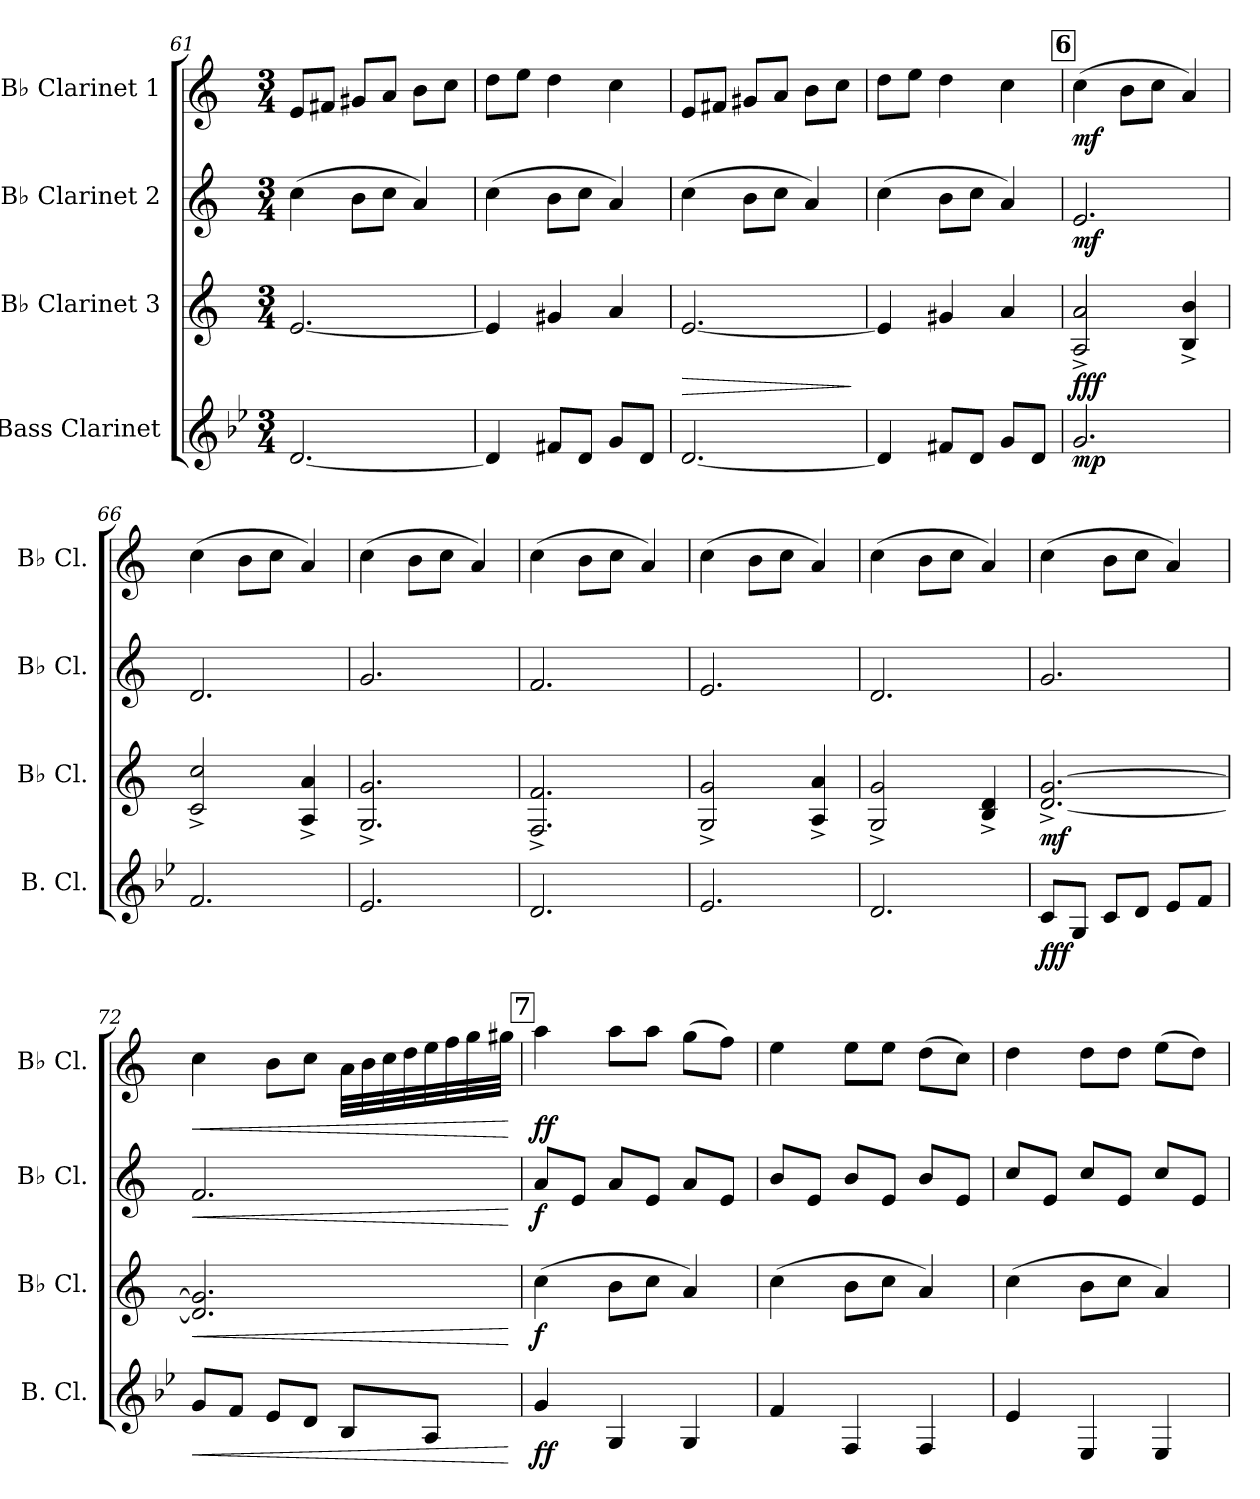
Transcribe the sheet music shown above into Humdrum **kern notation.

**kern	**dynam	**kern	**dynam	**kern	**dynam	**kern	**dynam
*part4	*part4	*part3	*part3	*part2	*part2	*part1	*part1
*staff4	*staff4	*staff3	*staff3	*staff2	*staff2	*staff1	*staff1
*I"Bass Clarinet	*	*I"B♭ Clarinet 3	*	*I"B♭ Clarinet 2	*	*I"B♭ Clarinet 1	*
*I'B. Cl.	*	*I'B♭ Cl.	*	*I'B♭ Cl.	*	*I'B♭ Cl.	*
*clefG2	*	*clefG2	*	*clefG2	*	*clefG2	*
*ITrd8c14	*	*ITrd1c2	*	*ITrd1c2	*	*ITrd1c2	*
*k[b-e-]	*	*k[b-e-]	*	*k[b-e-]	*	*k[b-e-]	*
*M3/4	*	*M3/4	*	*M3/4	*	*M3/4	*
=61	=61	=61	=61	=61	=61	=61	=61
[2.D/	.	[2.d/	.	(4b-\	.	8d/L	.
.	.	.	.	.	.	8en/J	.
.	.	.	.	8a\L	.	8f#X/L	.
.	.	.	.	8b-\J	.	8g/J	.
.	.	.	.	4g/)	.	8a\L	.
.	.	.	.	.	.	8b-\J	.
=62	=62	=62	=62	=62	=62	=62	=62
4D/]	.	4d/]	.	(4b-\	.	8cc\L	.
.	.	.	.	.	.	8dd\J	.
8F#X/L	.	4f#X/	.	8a\L	.	4cc\	.
8D/J	.	.	.	8b-\J	.	.	.
8G/L	.	4g/	.	4g/)	.	4b-\	.
8D/J	.	.	.	.	.	.	.
!!LO:PB:g=z
=63	=63	=63	=63	=63	=63	=63	=63
!	!	!	!LO:HP:b	!	!	!	!
[2.D/	.	[2.d/	>	(4b-\	.	8d/L	.
.	.	.	.	.	.	8en/J	.
.	.	.	.	8a\L	.	8f#X/L	.
.	.	.	.	8b-\J	.	8g/J	.
.	.	.	.	4g/)	.	8a\L	.
.	.	.	.	.	.	8b-\J	.
.	.	.	]	.	.	.	.
=64	=64	=64	=64	=64	=64	=64	=64
4D/]	.	4d/]	.	(4b-\	.	8cc\L	.
.	.	.	.	.	.	8dd\J	.
8F#X/L	.	4f#X/	.	8a\L	.	4cc\	.
8D/J	.	.	.	8b-\J	.	.	.
8G/L	.	4g/	.	4g/)	.	4b-\	.
8D/J	.	.	.	.	.	.	.
!!LO:REH:place=s1:a:B:fs=14:t=6
=65	=65	=65	=65	=65	=65	=65	=65
!	!LO:DY:b	!	!LO:DY:b	!	!LO:DY:b	!	!LO:DY:b
2.G/	mp	2G/^ 2g/^	fff	2.d/	mf	(4b-\	mf
.	.	.	.	.	.	8a\L	.
.	.	.	.	.	.	8b-\J	.
.	.	4A/^ 4a/^	.	.	.	4g/)	.
=66	=66	=66	=66	=66	=66	=66	=66
2.F/	.	2B-/^ 2b-/^	.	2.c/	.	(4b-\	.
.	.	.	.	.	.	8a\L	.
.	.	.	.	.	.	8b-\J	.
.	.	4G/^ 4g/^	.	.	.	4g/)	.
=67	=67	=67	=67	=67	=67	=67	=67
2.E-/	.	2.F/^ 2.f/^	.	2.f/	.	(4b-\	.
.	.	.	.	.	.	8a\L	.
.	.	.	.	.	.	8b-\J	.
.	.	.	.	.	.	4g/)	.
=68	=68	=68	=68	=68	=68	=68	=68
2.D/	.	2.E-/^ 2.e-/^	.	2.e-/	.	(4b-\	.
.	.	.	.	.	.	8a\L	.
.	.	.	.	.	.	8b-\J	.
.	.	.	.	.	.	4g/)	.
=69	=69	=69	=69	=69	=69	=69	=69
2.E-/	.	2F/^ 2f/^	.	2.d/	.	(4b-\	.
.	.	.	.	.	.	8a\L	.
.	.	.	.	.	.	8b-\J	.
.	.	4G/^ 4g/^	.	.	.	4g/)	.
=70	=70	=70	=70	=70	=70	=70	=70
2.D/	.	2F/^ 2f/^	.	2.c/	.	(4b-\	.
.	.	.	.	.	.	8a\L	.
.	.	.	.	.	.	8b-\J	.
.	.	4A/^ 4c/^	.	.	.	4g/)	.
!!LO:LB:g=z
=71	=71	=71	=71	=71	=71	=71	=71
!	!LO:DY:b	!	!LO:DY:b	!	!	!	!
8C/L	fff	[2.c/^ [2.f/^	mf	2.f/	.	(4b-\	.
8GG/J	.	.	.	.	.	.	.
8C/L	.	.	.	.	.	8a\L	.
8D/J	.	.	.	.	.	8b-\J	.
8E-/L	.	.	.	.	.	4g/)	.
8F/J	.	.	.	.	.	.	.
=72	=72	=72	=72	=72	=72	=72	=72
!	!LO:HP:b	!	!LO:HP:b	!	!LO:HP:b	!	!LO:HP:b
8G/L	<	2.c/] 2.f/]	<	2.e-/	<	4b-\	<
8F/J	.	.	.	.	.	.	.
8E-/L	.	.	.	.	.	8a\L	.
8D/J	.	.	.	.	.	8b-\J	.
8BB-/L	.	.	.	.	.	32g\LLL	.
.	.	.	.	.	.	32a\	.
.	.	.	.	.	.	32b-\	.
.	.	.	.	.	.	32cc\	.
8AA/J	.	.	.	.	.	32dd\	.
.	.	.	.	.	.	32ee-\	.
.	.	.	.	.	.	32ff\	.
.	.	.	.	.	.	32ff#X\JJJ	.
.	[	.	[	.	[	.	[
!!LO:PB:g=z
!!LO:REH:place=s1:a:B:fs=14:t=7
=73	=73	=73	=73	=73	=73	=73	=73
!	!LO:DY:b	!	!LO:DY:b	!	!LO:DY:b	!	!LO:DY:b
4G/	ff	(4b-\	f	8g/L	f	4gg\	ff
.	.	.	.	8d/J	.	.	.
4GG/	.	8a\L	.	8g/L	.	8gg\L	.
.	.	8b-\J	.	8d/J	.	8gg\J	.
4GG/	.	4g/)	.	8g/L	.	(8ff\L	.
.	.	.	.	8d/J	.	8ee-\J)	.
=74	=74	=74	=74	=74	=74	=74	=74
4F/	.	(4b-\	.	8a/L	.	4dd\	.
.	.	.	.	8d/J	.	.	.
4FF/	.	8a\L	.	8a/L	.	8dd\L	.
.	.	8b-\J	.	8d/J	.	8dd\J	.
4FF/	.	4g/)	.	8a/L	.	(8cc\L	.
.	.	.	.	8d/J	.	8b-\J)	.
=75	=75	=75	=75	=75	=75	=75	=75
4E-/	.	(4b-\	.	8b-/L	.	4cc\	.
.	.	.	.	8d/J	.	.	.
4EE-/	.	8a\L	.	8b-/L	.	8cc\L	.
.	.	8b-\J	.	8d/J	.	8cc\J	.
4EE-/	.	4g/)	.	8b-/L	.	(8dd\L	.
.	.	.	.	8d/J	.	8cc\J)	.
=	=	=	=	=	=	=	=
*-	*-	*-	*-	*-	*-	*-	*-
